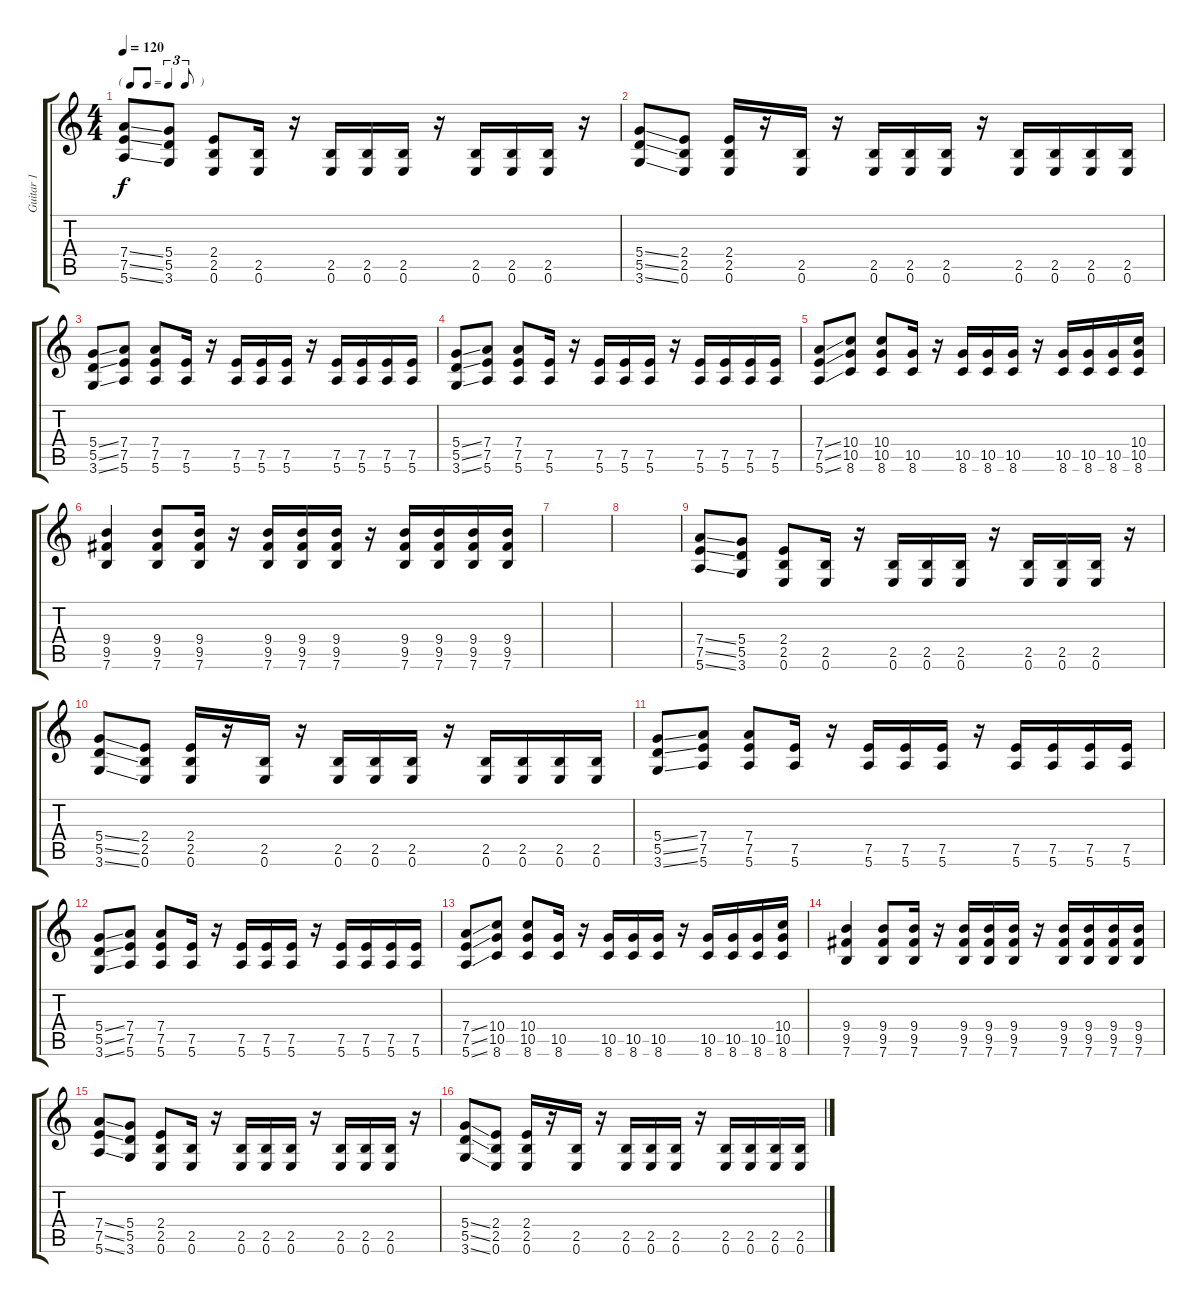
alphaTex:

\track ("Guitar 1" "Guitar 1") {instrument distortionguitar}
\staff {score tabs}
\tuning (E4 B3 G3 D3 A2 E2) {hide}
\ts (4 4)
\tf triplet8th
\tempo 120
\clef g2
\ks c
(7.4{ss} 7.5{ss} 5.6{ss}).8{dy f} (5.4 5.5 3.6).8 (2.4 2.5 0.6).8 (2.5 0.6).16 r.16 (2.5 0.6).16 (2.5 0.6).16 (2.5 0.6).16 r.16 (2.5 0.6).16 (2.5 0.6).16 (2.5 0.6).16 r.16 |
(5.4{ss} 5.5{ss} 3.6{ss}).8 (2.4 2.5 0.6).8 (2.4 2.5 0.6).16 r.16 (2.5 0.6).16 r.16 (2.5 0.6).16 (2.5 0.6).16 (2.5 0.6).16 r.16 (2.5 0.6).16 (2.5 0.6).16 (2.5 0.6).16 (2.5 0.6).16 |
(5.4{ss} 5.5{ss} 3.6{ss}).8 (7.4 7.5 5.6).8 (7.4 7.5 5.6).8 (7.5 5.6).16 r.16 (7.5 5.6).16 (7.5 5.6).16 (7.5 5.6).16 r.16 (7.5 5.6).16 (7.5 5.6).16 (7.5 5.6).16 (7.5 5.6).16 |
(5.4{ss} 5.5{ss} 3.6{ss}).8 (7.4 7.5 5.6).8 (7.4 7.5 5.6).8 (7.5 5.6).16 r.16 (7.5 5.6).16 (7.5 5.6).16 (7.5 5.6).16 r.16 (7.5 5.6).16 (7.5 5.6).16 (7.5 5.6).16 (7.5 5.6).16 |
(7.4{ss} 7.5{ss} 5.6{ss}).8 (10.4 10.5 8.6).8 (10.4 10.5 8.6).8 (10.5 8.6).16 r.16 (10.5 8.6).16 (10.5 8.6).16 (10.5 8.6).16 r.16 (10.5 8.6).16 (10.5 8.6).16 (10.5 8.6).16 (10.4 10.5 8.6).16 |
(9.4 9.5 7.6).4 (9.4 9.5 7.6).8 (9.4 9.5 7.6).16 r.16 (9.4 9.5 7.6).16 (9.4 9.5 7.6).16 (9.4 9.5 7.6).16 r.16 (9.4 9.5 7.6).16 (9.4 9.5 7.6).16 (9.4 9.5 7.6).16 (9.4 9.5 7.6).16 |
|
|
(7.4{ss} 7.5{ss} 5.6{ss}).8 (5.4 5.5 3.6).8 (2.4 2.5 0.6).8 (2.5 0.6).16 r.16 (2.5 0.6).16 (2.5 0.6).16 (2.5 0.6).16 r.16 (2.5 0.6).16 (2.5 0.6).16 (2.5 0.6).16 r.16 |
(5.4{ss} 5.5{ss} 3.6{ss}).8 (2.4 2.5 0.6).8 (2.4 2.5 0.6).16 r.16 (2.5 0.6).16 r.16 (2.5 0.6).16 (2.5 0.6).16 (2.5 0.6).16 r.16 (2.5 0.6).16 (2.5 0.6).16 (2.5 0.6).16 (2.5 0.6).16 |
(5.4{ss} 5.5{ss} 3.6{ss}).8 (7.4 7.5 5.6).8 (7.4 7.5 5.6).8 (7.5 5.6).16 r.16 (7.5 5.6).16 (7.5 5.6).16 (7.5 5.6).16 r.16 (7.5 5.6).16 (7.5 5.6).16 (7.5 5.6).16 (7.5 5.6).16 |
(5.4{ss} 5.5{ss} 3.6{ss}).8 (7.4 7.5 5.6).8 (7.4 7.5 5.6).8 (7.5 5.6).16 r.16 (7.5 5.6).16 (7.5 5.6).16 (7.5 5.6).16 r.16 (7.5 5.6).16 (7.5 5.6).16 (7.5 5.6).16 (7.5 5.6).16 |
(7.4{ss} 7.5{ss} 5.6{ss}).8 (10.4 10.5 8.6).8 (10.4 10.5 8.6).8 (10.5 8.6).16 r.16 (10.5 8.6).16 (10.5 8.6).16 (10.5 8.6).16 r.16 (10.5 8.6).16 (10.5 8.6).16 (10.5 8.6).16 (10.4 10.5 8.6).16 |
(9.4 9.5 7.6).4 (9.4 9.5 7.6).8 (9.4 9.5 7.6).16 r.16 (9.4 9.5 7.6).16 (9.4 9.5 7.6).16 (9.4 9.5 7.6).16 r.16 (9.4 9.5 7.6).16 (9.4 9.5 7.6).16 (9.4 9.5 7.6).16 (9.4 9.5 7.6).16 |
(7.4{ss} 7.5{ss} 5.6{ss}).8 (5.4 5.5 3.6).8 (2.4 2.5 0.6).8 (2.5 0.6).16 r.16 (2.5 0.6).16 (2.5 0.6).16 (2.5 0.6).16 r.16 (2.5 0.6).16 (2.5 0.6).16 (2.5 0.6).16 r.16 |
(5.4{ss} 5.5{ss} 3.6{ss}).8 (2.4 2.5 0.6).8 (2.4 2.5 0.6).16 r.16 (2.5 0.6).16 r.16 (2.5 0.6).16 (2.5 0.6).16 (2.5 0.6).16 r.16 (2.5 0.6).16 (2.5 0.6).16 (2.5 0.6).16 (2.5 0.6).16
